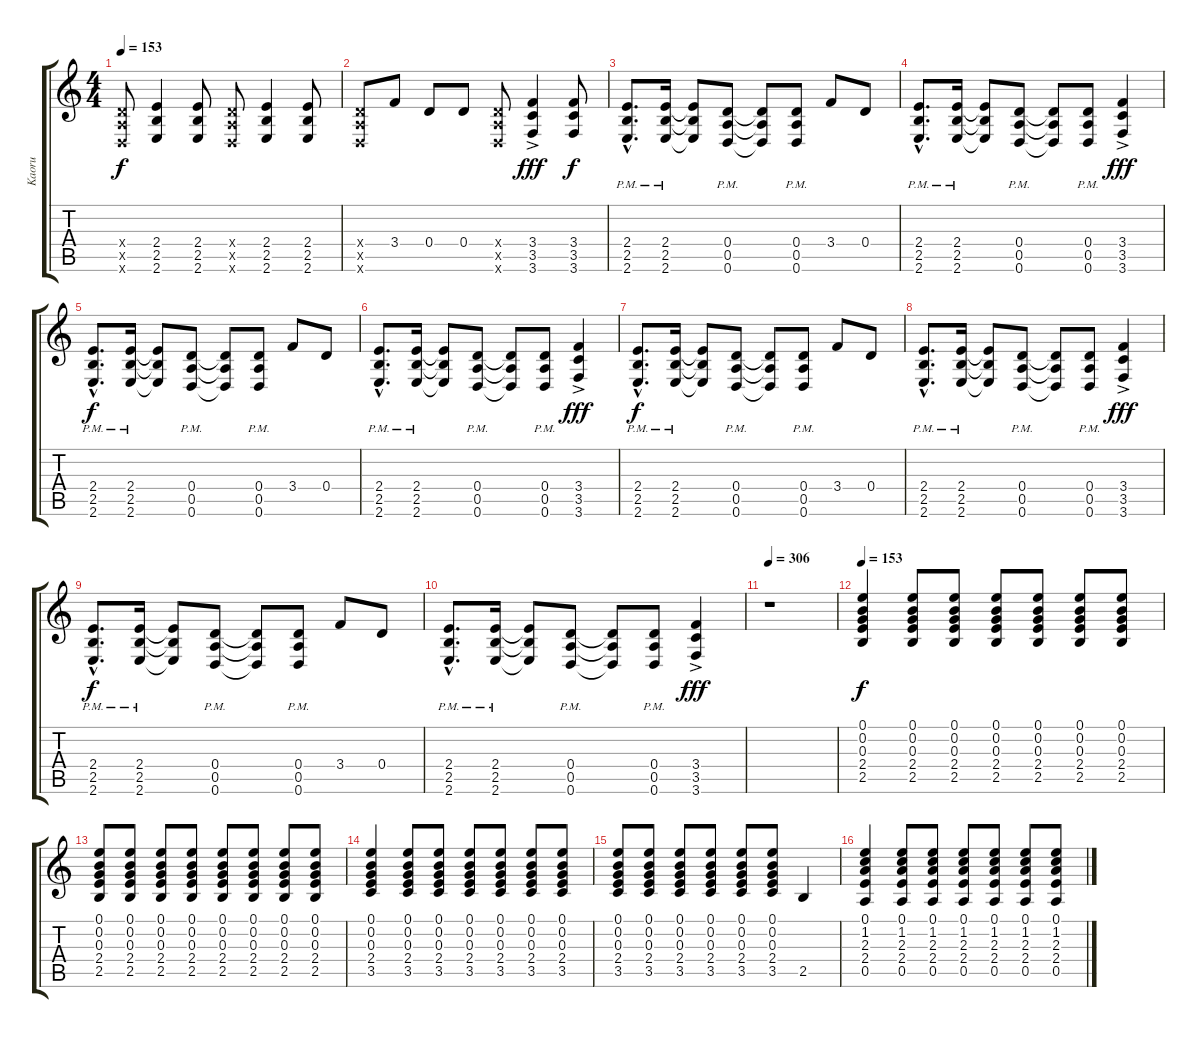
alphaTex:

\track ("Kaoru" "Kaoru") {instrument distortionguitar}
\staff {score tabs}
\tuning (E4 B3 G3 D3 A2 D2) {hide}
\ts (4 4)
\tempo 153
\clef g2
\ks c
(0.4{x} 0.5{x} 0.6{x}).8{dy f} (2.4 2.5 2.6).4 (2.4 2.5 2.6).8 (0.4{x} 0.5{x} 0.6{x}).8 (2.4 2.5 2.6).4 (2.4 2.5 2.6).8 |
(0.4{x} 0.5{x} 0.6{x}).8 3.4.8 0.4.8 0.4.8 (0.4{x} 0.5{x} 0.6{x}).8 (3.4{ac} 3.5{ac} 3.6{ac}).4{dy fff} (3.4 3.5 3.6).8{dy f} |
(2.4{hac pm} 2.5{hac pm} 2.6{hac pm}).8{d} (2.4{pm} 2.5{pm} 2.6{pm}).16 (2.4{t} 2.5{t} 2.6{t}).8 (0.4{pm} 0.5{pm} 0.6{pm}).8 (0.4{t} 0.5{t} 0.6{t}).8 (0.4{pm} 0.5{pm} 0.6{pm}).8 3.4.8 0.4.8 |
(2.4{hac pm} 2.5{hac pm} 2.6{hac pm}).8{d} (2.4{pm} 2.5{pm} 2.6{pm}).16 (2.4{t} 2.5{t} 2.6{t}).8 (0.4{pm} 0.5{pm} 0.6{pm}).8 (0.4{t} 0.5{t} 0.6{t}).8 (0.4{pm} 0.5{pm} 0.6{pm}).8 (3.4{ac} 3.5{ac} 3.6{ac}).4{dy fff} |
(2.4{hac pm} 2.5{hac pm} 2.6{hac pm}).8{d dy f} (2.4{pm} 2.5{pm} 2.6{pm}).16 (2.4{t} 2.5{t} 2.6{t}).8 (0.4{pm} 0.5{pm} 0.6{pm}).8 (0.4{t} 0.5{t} 0.6{t}).8 (0.4{pm} 0.5{pm} 0.6{pm}).8 3.4.8 0.4.8 |
(2.4{hac pm} 2.5{hac pm} 2.6{hac pm}).8{d} (2.4{pm} 2.5{pm} 2.6{pm}).16 (2.4{t} 2.5{t} 2.6{t}).8 (0.4{pm} 0.5{pm} 0.6{pm}).8 (0.4{t} 0.5{t} 0.6{t}).8 (0.4{pm} 0.5{pm} 0.6{pm}).8 (3.4{ac} 3.5{ac} 3.6{ac}).4{dy fff} |
(2.4{hac pm} 2.5{hac pm} 2.6{hac pm}).8{d dy f} (2.4{pm} 2.5{pm} 2.6{pm}).16 (2.4{t} 2.5{t} 2.6{t}).8 (0.4{pm} 0.5{pm} 0.6{pm}).8 (0.4{t} 0.5{t} 0.6{t}).8 (0.4{pm} 0.5{pm} 0.6{pm}).8 3.4.8 0.4.8 |
(2.4{hac pm} 2.5{hac pm} 2.6{hac pm}).8{d} (2.4{pm} 2.5{pm} 2.6{pm}).16 (2.4{t} 2.5{t} 2.6{t}).8 (0.4{pm} 0.5{pm} 0.6{pm}).8 (0.4{t} 0.5{t} 0.6{t}).8 (0.4{pm} 0.5{pm} 0.6{pm}).8 (3.4{ac} 3.5{ac} 3.6{ac}).4{dy fff} |
(2.4{hac pm} 2.5{hac pm} 2.6{hac pm}).8{d dy f} (2.4{pm} 2.5{pm} 2.6{pm}).16 (2.4{t} 2.5{t} 2.6{t}).8 (0.4{pm} 0.5{pm} 0.6{pm}).8 (0.4{t} 0.5{t} 0.6{t}).8 (0.4{pm} 0.5{pm} 0.6{pm}).8 3.4.8 0.4.8 |
(2.4{hac pm} 2.5{hac pm} 2.6{hac pm}).8{d} (2.4{pm} 2.5{pm} 2.6{pm}).16 (2.4{t} 2.5{t} 2.6{t}).8 (0.4{pm} 0.5{pm} 0.6{pm}).8 (0.4{t} 0.5{t} 0.6{t}).8 (0.4{pm} 0.5{pm} 0.6{pm}).8 (3.4{ac} 3.5{ac} 3.6{ac}).4{dy fff} |
\tempo 306
r.1 |
\tempo 153
(0.1 0.2 0.3 2.4 2.5).4{dy f} (0.1 0.2 0.3 2.4 2.5).8 (0.1 0.2 0.3 2.4 2.5).8 (0.1 0.2 0.3 2.4 2.5).8 (0.1 0.2 0.3 2.4 2.5).8 (0.1 0.2 0.3 2.4 2.5).8 (0.1 0.2 0.3 2.4 2.5).8 |
(0.1 0.2 0.3 2.4 2.5).8 (0.1 0.2 0.3 2.4 2.5).8 (0.1 0.2 0.3 2.4 2.5).8 (0.1 0.2 0.3 2.4 2.5).8 (0.1 0.2 0.3 2.4 2.5).8 (0.1 0.2 0.3 2.4 2.5).8 (0.1 0.2 0.3 2.4 2.5).8 (0.1 0.2 0.3 2.4 2.5).8 |
(0.1 0.2 0.3 2.4 3.5).4 (0.1 0.2 0.3 2.4 3.5).8 (0.1 0.2 0.3 2.4 3.5).8 (0.1 0.2 0.3 2.4 3.5).8 (0.1 0.2 0.3 2.4 3.5).8 (0.1 0.2 0.3 2.4 3.5).8 (0.1 0.2 0.3 2.4 3.5).8 |
(0.1 0.2 0.3 2.4 3.5).8 (0.1 0.2 0.3 2.4 3.5).8 (0.1 0.2 0.3 2.4 3.5).8 (0.1 0.2 0.3 2.4 3.5).8 (0.1 0.2 0.3 2.4 3.5).8 (0.1 0.2 0.3 2.4 3.5).8 2.5.4 |
(0.1 1.2 2.3 2.4 0.5).4 (0.1 1.2 2.3 2.4 0.5).8 (0.1 1.2 2.3 2.4 0.5).8 (0.1 1.2 2.3 2.4 0.5).8 (0.1 1.2 2.3 2.4 0.5).8 (0.1 1.2 2.3 2.4 0.5).8 (0.1 1.2 2.3 2.4 0.5).8
